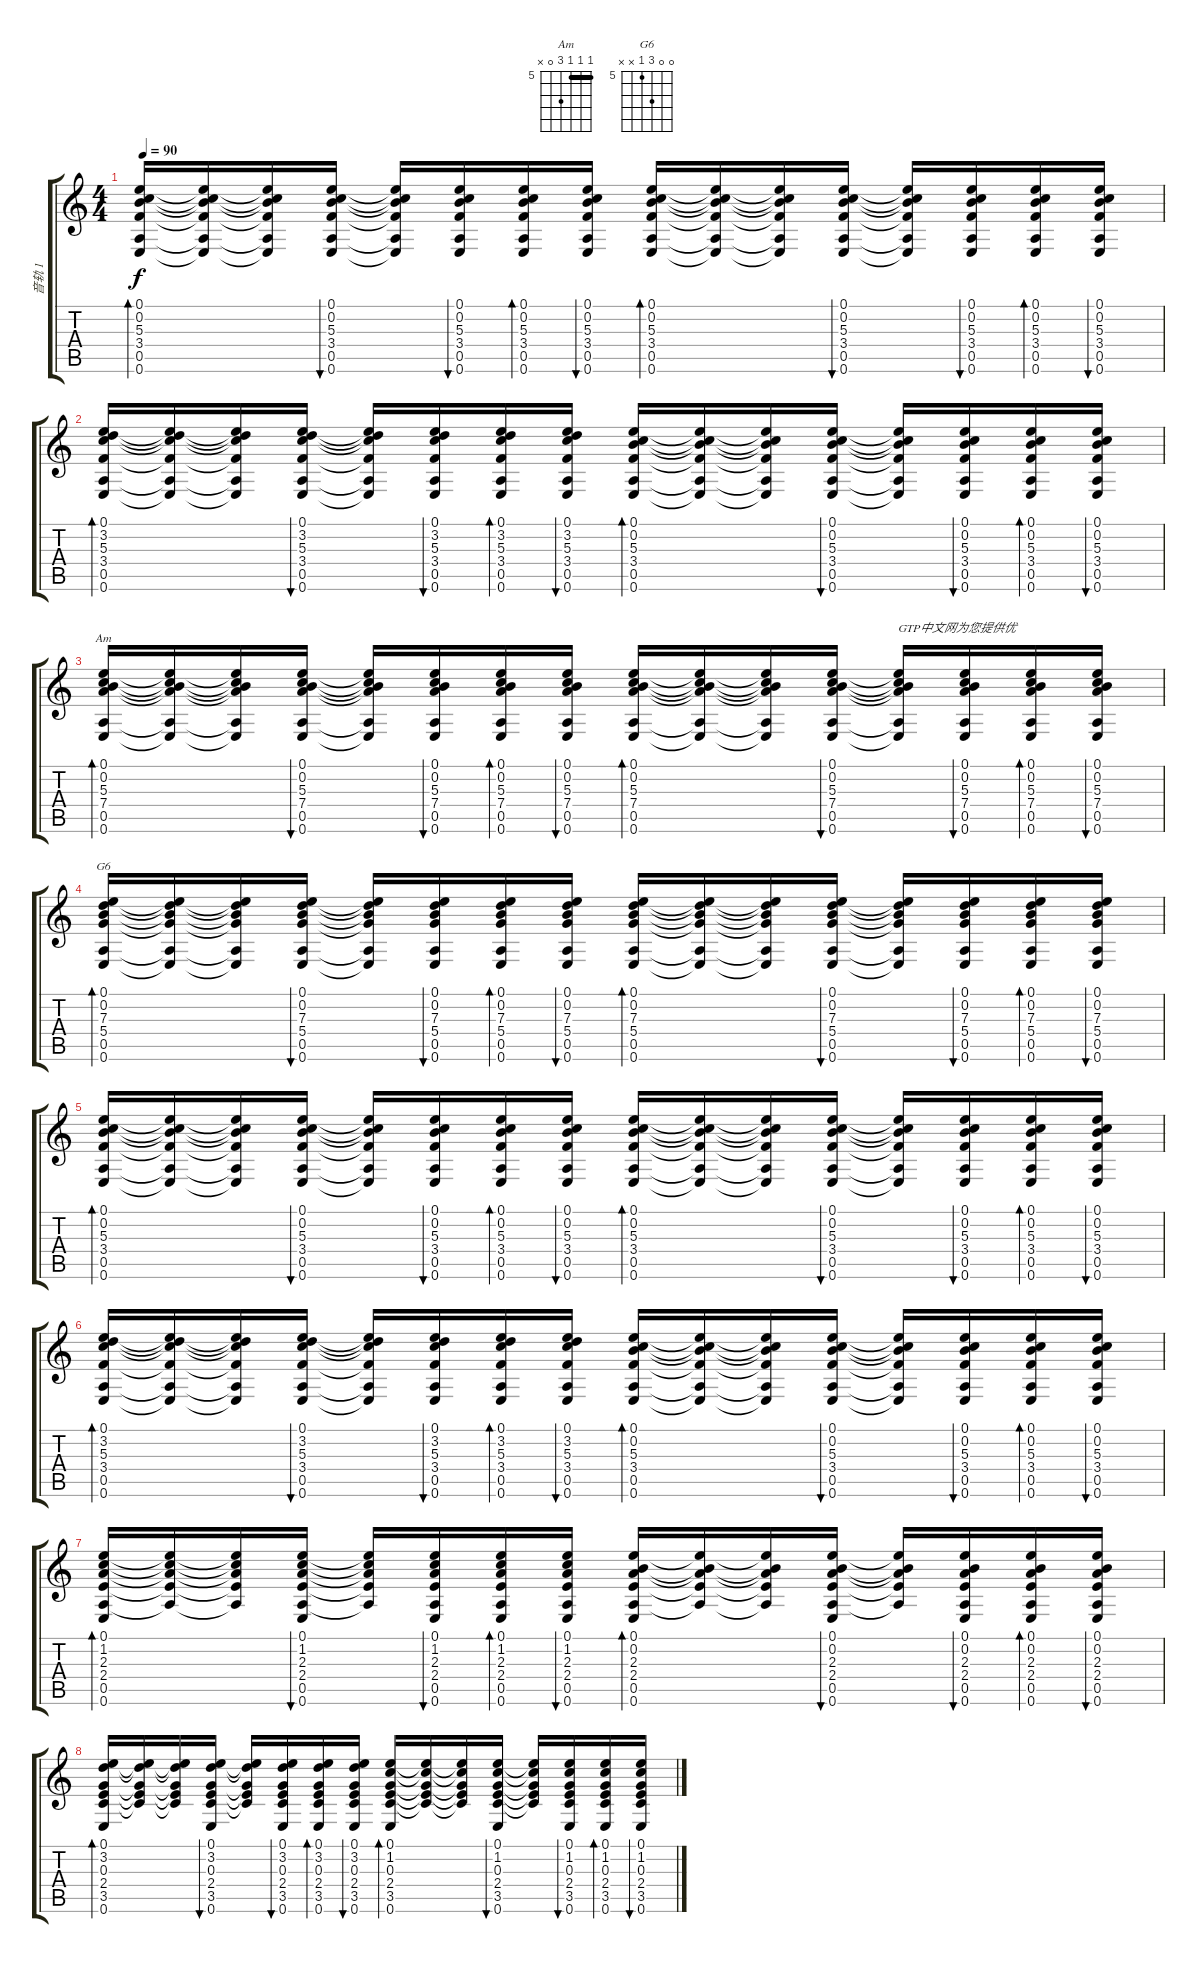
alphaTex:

\track ("音轨 1" "音轨 1") {instrument acousticguitarsteel}
\staff {score tabs}
\tuning (E4 B3 G3 D3 A2 E2) {hide}
\chord ("Am" 5 5 5 7 0 x) {firstfret 5 barre 5}
\chord ("G6" 0 0 7 5 x x) {firstfret 5}
\ts (4 4)
\tempo 90
\clef g2
\ks c
(0.1 0.2 5.3 3.4 0.5 0.6).16{bd 30 dy f} (0.1{t} 0.2{t} 5.3{t} 3.4{t} 0.5{t} 0.6{t}).16 (0.1{t} 0.2{t} 5.3{t} 3.4{t} 0.5{t} 0.6{t}).16 (0.1 0.2 5.3 3.4 0.5 0.6).16{bu 30} (0.1{t} 0.2{t} 5.3{t} 3.4{t} 0.5{t} 0.6{t}).16 (0.1 0.2 5.3 3.4 0.5 0.6).16{bu 30} (0.1 0.2 5.3 3.4 0.5 0.6).16{bd 30} (0.1 0.2 5.3 3.4 0.5 0.6).16{bu 30} (0.1 0.2 5.3 3.4 0.5 0.6).16{bd 30} (0.1{t} 0.2{t} 5.3{t} 3.4{t} 0.5{t} 0.6{t}).16 (0.1{t} 0.2{t} 5.3{t} 3.4{t} 0.5{t} 0.6{t}).16 (0.1 0.2 5.3 3.4 0.5 0.6).16{bu 30} (0.1{t} 0.2{t} 5.3{t} 3.4{t} 0.5{t} 0.6{t}).16 (0.1 0.2 5.3 3.4 0.5 0.6).16{bu 30} (0.1 0.2 5.3 3.4 0.5 0.6).16{bd 30} (0.1 0.2 5.3 3.4 0.5 0.6).16{bu 30} |
(0.1 3.2 5.3 3.4 0.5 0.6).16{bd 30} (0.1{t} 3.2{t} 5.3{t} 3.4{t} 0.5{t} 0.6{t}).16 (0.1{t} 3.2{t} 5.3{t} 3.4{t} 0.5{t} 0.6{t}).16 (0.1 3.2 5.3 3.4 0.5 0.6).16{bu 30} (0.1{t} 3.2{t} 5.3{t} 3.4{t} 0.5{t} 0.6{t}).16 (0.1 3.2 5.3 3.4 0.5 0.6).16{bu 30} (0.1 3.2 5.3 3.4 0.5 0.6).16{bd 30} (0.1 3.2 5.3 3.4 0.5 0.6).16{bu 30} (0.1 0.2 5.3 3.4 0.5 0.6).16{bd 30} (0.1{t} 0.2{t} 5.3{t} 3.4{t} 0.5{t} 0.6{t}).16 (0.1{t} 0.2{t} 5.3{t} 3.4{t} 0.5{t} 0.6{t}).16 (0.1 0.2 5.3 3.4 0.5 0.6).16{bu 30} (0.1{t} 0.2{t} 5.3{t} 3.4{t} 0.5{t} 0.6{t}).16 (0.1 0.2 5.3 3.4 0.5 0.6).16{bu 30} (0.1 0.2 5.3 3.4 0.5 0.6).16{bd 30} (0.1 0.2 5.3 3.4 0.5 0.6).16{bu 30} |
(0.1 0.2 5.3 7.4 0.5 0.6).16{bd 30 ch "Am"} (0.1{t} 0.2{t} 5.3{t} 7.4{t} 0.5{t} 0.6{t}).16 (0.1{t} 0.2{t} 5.3{t} 7.4{t} 0.5{t} 0.6{t}).16 (0.1 0.2 5.3 7.4 0.5 0.6).16{bu 30} (0.1{t} 0.2{t} 5.3{t} 7.4{t} 0.5{t} 0.6{t}).16 (0.1 0.2 5.3 7.4 0.5 0.6).16{bu 30} (0.1 0.2 5.3 7.4 0.5 0.6).16{bd 30} (0.1 0.2 5.3 7.4 0.5 0.6).16{bu 30} (0.1 0.2 5.3 7.4 0.5 0.6).16{bd 30} (0.1{t} 0.2{t} 5.3{t} 7.4{t} 0.5{t} 0.6{t}).16 (0.1{t} 0.2{t} 5.3{t} 7.4{t} 0.5{t} 0.6{t}).16 (0.1 0.2 5.3 7.4 0.5 0.6).16{bu 30} (0.1{t} 0.2{t} 5.3{t} 7.4{t} 0.5{t} 0.6{t}).16{txt "GTP中文网为您提供优"} (0.1 0.2 5.3 7.4 0.5 0.6).16{bu 30} (0.1 0.2 5.3 7.4 0.5 0.6).16{bd 30} (0.1 0.2 5.3 7.4 0.5 0.6).16{bu 30} |
(0.1 0.2 7.3 5.4 0.5 0.6).16{bd 30 ch "G6"} (0.1{t} 0.2{t} 7.3{t} 5.4{t} 0.5{t} 0.6{t}).16 (0.1{t} 0.2{t} 7.3{t} 5.4{t} 0.5{t} 0.6{t}).16 (0.1 0.2 7.3 5.4 0.5 0.6).16{bu 30} (0.1{t} 0.2{t} 7.3{t} 5.4{t} 0.5{t} 0.6{t}).16 (0.1 0.2 7.3 5.4 0.5 0.6).16{bu 30} (0.1 0.2 7.3 5.4 0.5 0.6).16{bd 30} (0.1 0.2 7.3 5.4 0.5 0.6).16{bu 30} (0.1 0.2 7.3 5.4 0.5 0.6).16{bd 30} (0.1{t} 0.2{t} 7.3{t} 5.4{t} 0.5{t} 0.6{t}).16 (0.1{t} 0.2{t} 7.3{t} 5.4{t} 0.5{t} 0.6{t}).16 (0.1 0.2 7.3 5.4 0.5 0.6).16{bu 30} (0.1{t} 0.2{t} 7.3{t} 5.4{t} 0.5{t} 0.6{t}).16 (0.1 0.2 7.3 5.4 0.5 0.6).16{bu 30} (0.1 0.2 7.3 5.4 0.5 0.6).16{bd 30} (0.1 0.2 7.3 5.4 0.5 0.6).16{bu 30} |
(0.1 0.2 5.3 3.4 0.5 0.6).16{bd 30} (0.1{t} 0.2{t} 5.3{t} 3.4{t} 0.5{t} 0.6{t}).16 (0.1{t} 0.2{t} 5.3{t} 3.4{t} 0.5{t} 0.6{t}).16 (0.1 0.2 5.3 3.4 0.5 0.6).16{bu 30} (0.1{t} 0.2{t} 5.3{t} 3.4{t} 0.5{t} 0.6{t}).16 (0.1 0.2 5.3 3.4 0.5 0.6).16{bu 30} (0.1 0.2 5.3 3.4 0.5 0.6).16{bd 30} (0.1 0.2 5.3 3.4 0.5 0.6).16{bu 30} (0.1 0.2 5.3 3.4 0.5 0.6).16{bd 30} (0.1{t} 0.2{t} 5.3{t} 3.4{t} 0.5{t} 0.6{t}).16 (0.1{t} 0.2{t} 5.3{t} 3.4{t} 0.5{t} 0.6{t}).16 (0.1 0.2 5.3 3.4 0.5 0.6).16{bu 30} (0.1{t} 0.2{t} 5.3{t} 3.4{t} 0.5{t} 0.6{t}).16 (0.1 0.2 5.3 3.4 0.5 0.6).16{bu 30} (0.1 0.2 5.3 3.4 0.5 0.6).16{bd 30} (0.1 0.2 5.3 3.4 0.5 0.6).16{bu 30} |
(0.1 3.2 5.3 3.4 0.5 0.6).16{bd 30} (0.1{t} 3.2{t} 5.3{t} 3.4{t} 0.5{t} 0.6{t}).16 (0.1{t} 3.2{t} 5.3{t} 3.4{t} 0.5{t} 0.6{t}).16 (0.1 3.2 5.3 3.4 0.5 0.6).16{bu 30} (0.1{t} 3.2{t} 5.3{t} 3.4{t} 0.5{t} 0.6{t}).16 (0.1 3.2 5.3 3.4 0.5 0.6).16{bu 30} (0.1 3.2 5.3 3.4 0.5 0.6).16{bd 30} (0.1 3.2 5.3 3.4 0.5 0.6).16{bu 30} (0.1 0.2 5.3 3.4 0.5 0.6).16{bd 30} (0.1{t} 0.2{t} 5.3{t} 3.4{t} 0.5{t} 0.6{t}).16 (0.1{t} 0.2{t} 5.3{t} 3.4{t} 0.5{t} 0.6{t}).16 (0.1 0.2 5.3 3.4 0.5 0.6).16{bu 30} (0.1{t} 0.2{t} 5.3{t} 3.4{t} 0.5{t} 0.6{t}).16 (0.1 0.2 5.3 3.4 0.5 0.6).16{bu 30} (0.1 0.2 5.3 3.4 0.5 0.6).16{bd 30} (0.1 0.2 5.3 3.4 0.5 0.6).16{bu 30} |
(0.1 1.2 2.3 2.4 0.5 0.6).16{bd 30} (0.1{t} 1.2{t} 2.3{t} 2.4{t} 0.5{t}).16 (0.1{t} 1.2{t} 2.3{t} 2.4{t} 0.5{t}).16 (0.1 1.2 2.3 2.4 0.5 0.6).16{bu 30} (0.1{t} 1.2{t} 2.3{t} 2.4{t} 0.5{t}).16 (0.1 1.2 2.3 2.4 0.5 0.6).16{bu 30} (0.1 1.2 2.3 2.4 0.5 0.6).16{bd 30} (0.1 1.2 2.3 2.4 0.5 0.6).16{bu 30} (0.1 0.2 2.3 2.4 0.5 0.6).16{bd 30} (0.1{t} 0.2{t} 2.3{t} 2.4{t} 0.5{t}).16 (0.1{t} 0.2{t} 2.3{t} 2.4{t} 0.5{t}).16 (0.1 0.2 2.3 2.4 0.5 0.6).16{bu 30} (0.1{t} 0.2{t} 2.3{t} 2.4{t} 0.5{t}).16 (0.1 0.2 2.3 2.4 0.5 0.6).16{bu 30} (0.1 0.2 2.3 2.4 0.5 0.6).16{bd 30} (0.1 0.2 2.3 2.4 0.5 0.6).16{bu 30} |
(0.1 3.2 0.3 2.4 3.5 0.6).16{bd 30} (0.1{t} 3.2{t} 0.3{t} 2.4{t} 3.5{t}).16 (0.1{t} 3.2{t} 0.3{t} 2.4{t} 3.5{t}).16 (0.1 3.2 0.3 2.4 3.5 0.6).16{bu 30} (0.1{t} 3.2{t} 0.3{t} 2.4{t} 3.5{t}).16 (0.1 3.2 0.3 2.4 3.5 0.6).16{bu 30} (0.1 3.2 0.3 2.4 3.5 0.6).16{bd 30} (0.1 3.2 0.3 2.4 3.5 0.6).16{bu 30} (0.1 1.2 0.3 2.4 3.5 0.6).16{bd 30} (0.1{t} 1.2{t} 0.3{t} 2.4{t} 3.5{t}).16 (0.1{t} 1.2{t} 0.3{t} 2.4{t} 3.5{t}).16 (0.1 1.2 0.3 2.4 3.5 0.6).16{bu 30} (0.1{t} 1.2{t} 0.3{t} 2.4{t} 3.5{t}).16 (0.1 1.2 0.3 2.4 3.5 0.6).16{bu 30} (0.1 1.2 0.3 2.4 3.5 0.6).16{bd 30} (0.1 1.2 0.3 2.4 3.5 0.6).16{bu 30}
